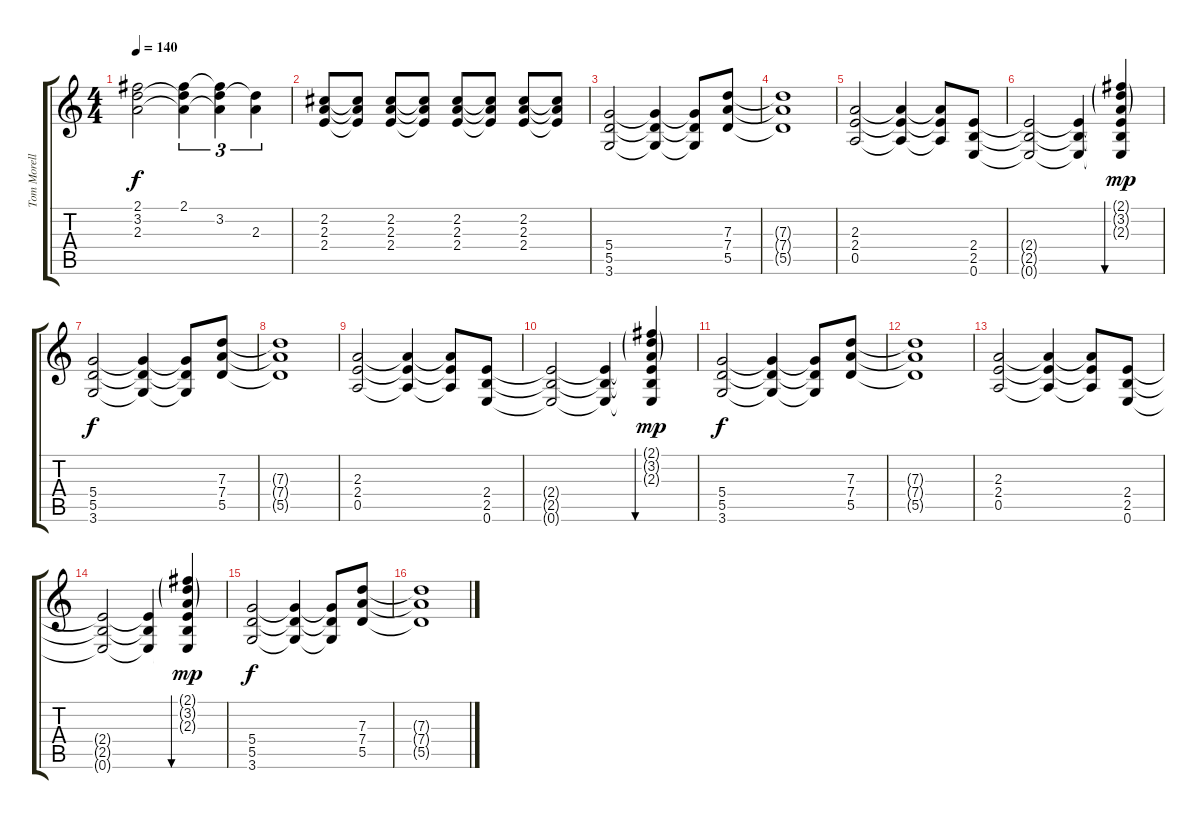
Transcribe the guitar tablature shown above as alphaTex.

\track ("Tom Morello" "Tom Morell") {instrument distortionguitar}
\staff {score tabs}
\tuning (E4 B3 G3 D3 A2 E2) {hide}
\ts (4 4)
\tempo 140
\clef g2
\ks c
(2.1 3.2 2.3).2{dy f} (2.1 3.2{t} 2.3{t}).4{tu (3 2)} (2.1{t} 3.2 2.3{t}).4{tu (3 2)} (3.2{t} 2.3).4{tu (3 2)} |
(2.2 2.3 2.4).8 (2.2{t} 2.3{t} 2.4{t}).8 (2.2 2.3 2.4).8 (2.2{t} 2.3{t} 2.4{t}).8 (2.2 2.3 2.4).8 (2.2{t} 2.3{t} 2.4{t}).8 (2.2 2.3 2.4).8 (2.2{t} 2.3{t} 2.4{t}).8 |
(5.4 5.5 3.6).2 (5.4{t} 5.5{t} 3.6{t}).4 (5.4{t} 5.5{t} 3.6{t}).8 (7.3 7.4 5.5).8 |
(7.3{t} 7.4{t} 5.5{t}).1 |
(2.3 2.4 0.5).2 (2.3{t} 2.4{t} 0.5{t}).4 (2.3{t} 2.4{t} 0.5{t}).8 (2.4 2.5 0.6).8 |
(2.4{t} 2.5{t} 0.6{t}).2 (2.4{t} 2.5{t} 0.6{t}).4 (2.1{g} 3.2{g} 2.3{g} 2.4{t} 2.5{t} 0.6{t}).4{bu 240 dy mp} |
(5.4 5.5 3.6).2{dy f} (5.4{t} 5.5{t} 3.6{t}).4 (5.4{t} 5.5{t} 3.6{t}).8 (7.3 7.4 5.5).8 |
(7.3{t} 7.4{t} 5.5{t}).1 |
(2.3 2.4 0.5).2 (2.3{t} 2.4{t} 0.5{t}).4 (2.3{t} 2.4{t} 0.5{t}).8 (2.4 2.5 0.6).8 |
(2.4{t} 2.5{t} 0.6{t}).2 (2.4{t} 2.5{t} 0.6{t}).4 (2.1{g} 3.2{g} 2.3{g} 2.4{t} 2.5{t} 0.6{t}).4{bu 240 dy mp} |
(5.4 5.5 3.6).2{dy f} (5.4{t} 5.5{t} 3.6{t}).4 (5.4{t} 5.5{t} 3.6{t}).8 (7.3 7.4 5.5).8 |
(7.3{t} 7.4{t} 5.5{t}).1 |
(2.3 2.4 0.5).2 (2.3{t} 2.4{t} 0.5{t}).4 (2.3{t} 2.4{t} 0.5{t}).8 (2.4 2.5 0.6).8 |
(2.4{t} 2.5{t} 0.6{t}).2 (2.4{t} 2.5{t} 0.6{t}).4 (2.1{g} 3.2{g} 2.3{g} 2.4{t} 2.5{t} 0.6{t}).4{bu 240 dy mp} |
(5.4 5.5 3.6).2{dy f} (5.4{t} 5.5{t} 3.6{t}).4 (5.4{t} 5.5{t} 3.6{t}).8 (7.3 7.4 5.5).8 |
(7.3{t} 7.4{t} 5.5{t}).1
